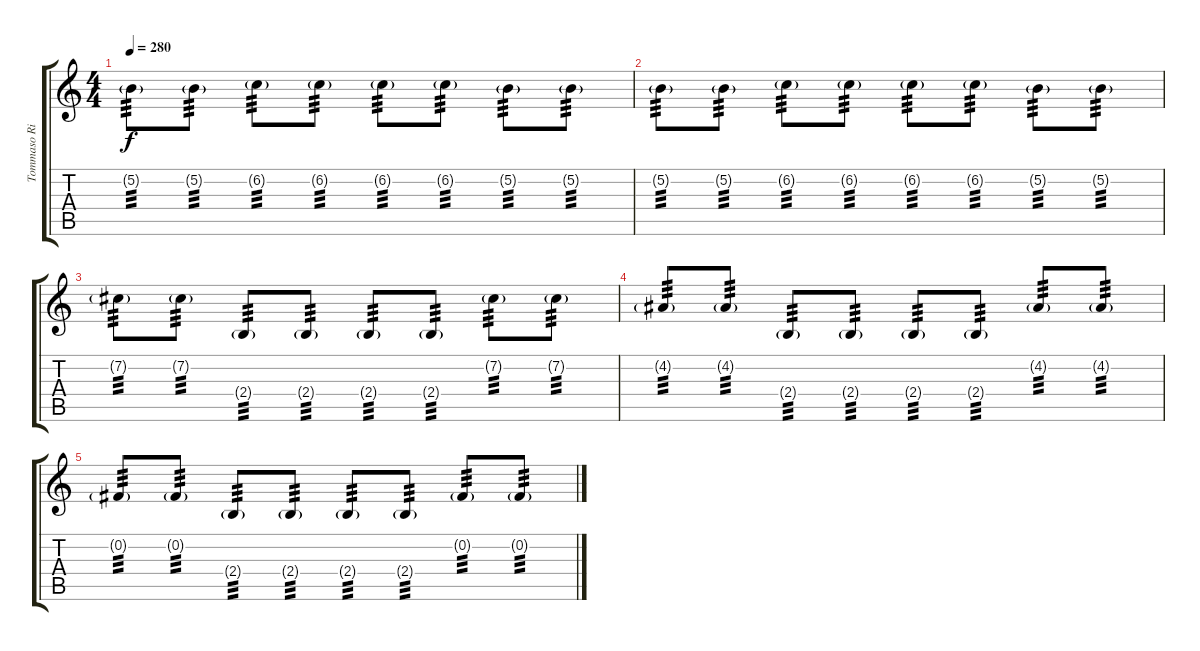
\track ("Tommaso Ricardi" "Tommaso Ri") {instrument overdrivenguitar}
\staff {score tabs}
\tuning (B3 Gb3 D3 A2 E2 B1) {hide}
\ts (4 4)
\tempo 280
\clef g2
\ks c
5.2{g}.8{tp 3 dy f} 5.2{g}.8{tp 3} 6.2{g}.8{tp 3} 6.2{g}.8{tp 3} 6.2{g}.8{tp 3} 6.2{g}.8{tp 3} 5.2{g}.8{tp 3} 5.2{g}.8{tp 3} |
5.2{g}.8{tp 3} 5.2{g}.8{tp 3} 6.2{g}.8{tp 3} 6.2{g}.8{tp 3} 6.2{g}.8{tp 3} 6.2{g}.8{tp 3} 5.2{g}.8{tp 3} 5.2{g}.8{tp 3} |
7.2{g}.8{tp 3} 7.2{g}.8{tp 3} 2.4{g}.8{tp 3} 2.4{g}.8{tp 3} 2.4{g}.8{tp 3} 2.4{g}.8{tp 3} 7.2{g}.8{tp 3} 7.2{g}.8{tp 3} |
4.2{g}.8{tp 3} 4.2{g}.8{tp 3} 2.4{g}.8{tp 3} 2.4{g}.8{tp 3} 2.4{g}.8{tp 3} 2.4{g}.8{tp 3} 4.2{g}.8{tp 3} 4.2{g}.8{tp 3} |
0.2{g}.8{tp 3} 0.2{g}.8{tp 3} 2.4{g}.8{tp 3} 2.4{g}.8{tp 3} 2.4{g}.8{tp 3} 2.4{g}.8{tp 3} 0.2{g}.8{tp 3} 0.2{g}.8{tp 3}
